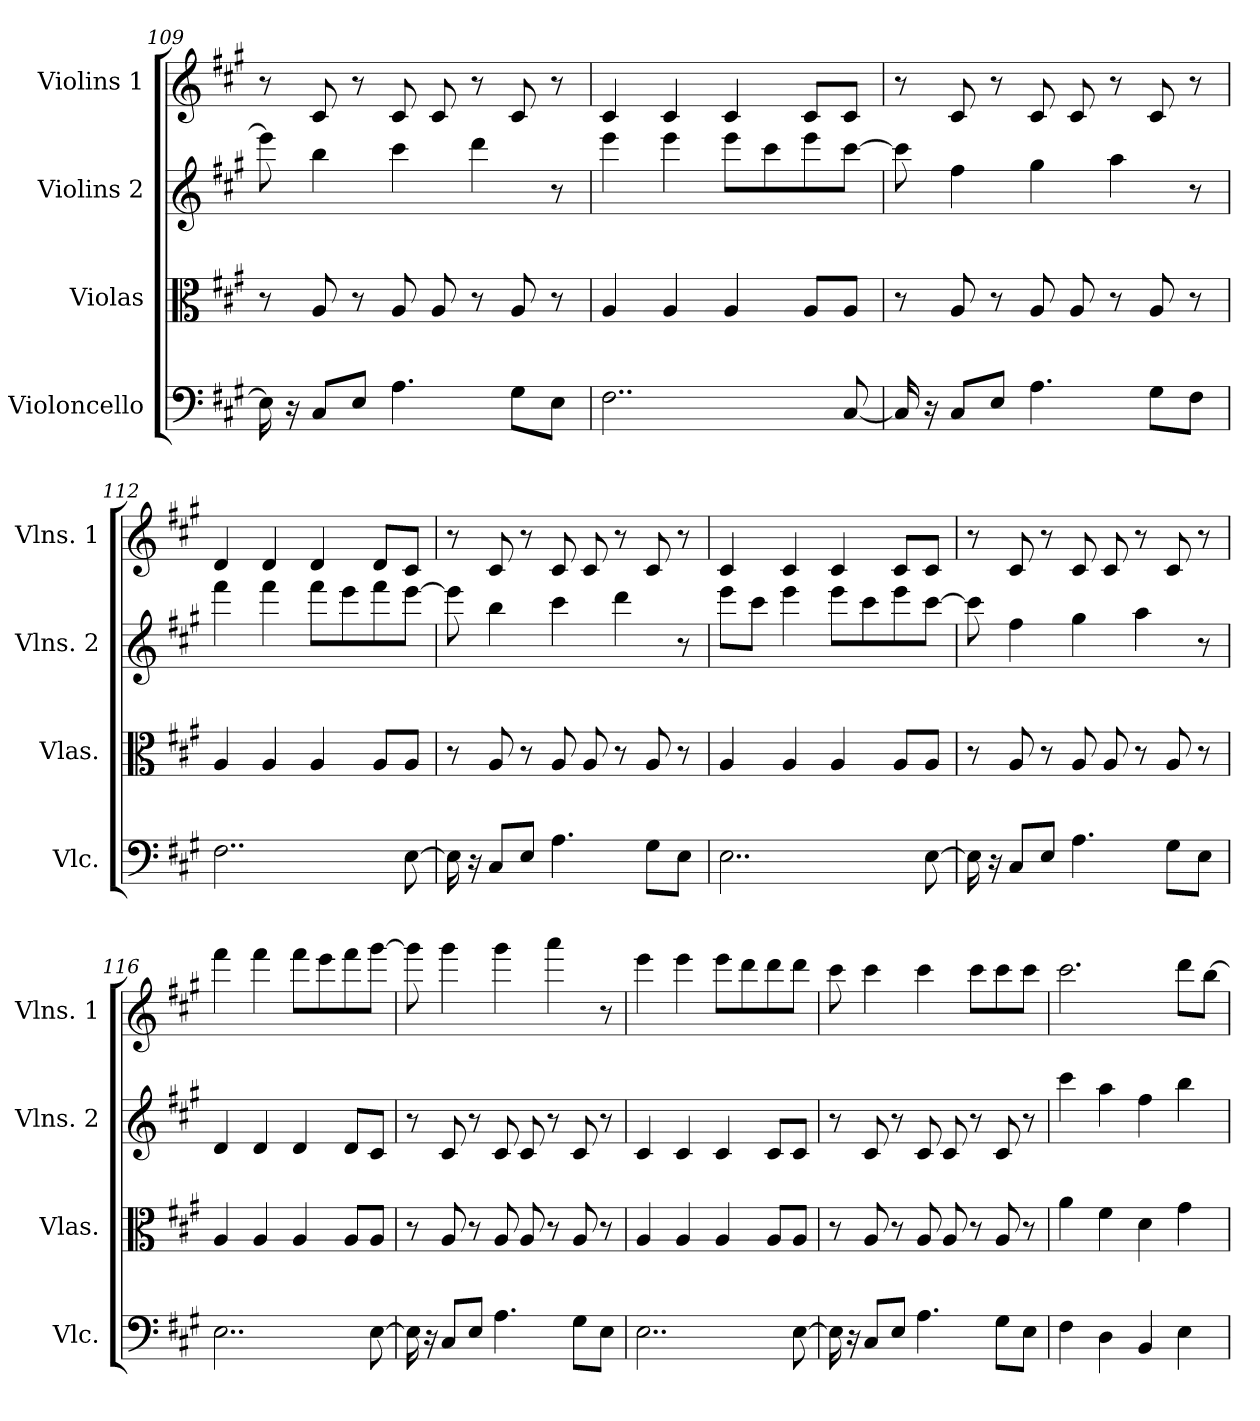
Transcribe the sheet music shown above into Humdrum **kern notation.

**kern	**kern	**kern	**kern
*part4	*part3	*part2	*part1
*staff4	*staff3	*staff2	*staff1
*I"Violoncello	*I"Violas	*I"Violins 2	*I"Violins 1
*I'Vlc.	*I'Vlas.	*I'Vlns. 2	*I'Vlns. 1
*clefF4	*clefC3	*clefG2	*clefG2
*k[f#c#g#]	*k[f#c#g#]	*k[f#c#g#]	*k[f#c#g#]
*A:	*A:	*A:	*A:
=109	=109	=109	=109
16E\]	8r	8eee\]	8r
16r	.	.	.
8C#/L	8A/	4bb\	8c#/
8E/J	8r	.	8r
4.A\	8A/	4ccc#\	8c#/
.	8A/	.	8c#/
.	8r	4ddd\	8r
8G#\L	8A/	.	8c#/
8E\J	8r	8r	8r
!!LO:LB:g=z
=110	=110	=110	=110
2..F#\	4A/	4eee\	4c#/
.	4A/	4eee\	4c#/
.	4A/	8eee\L	4c#/
.	.	8ccc#\	.
.	8A/L	8eee\	8c#/L
[8C#/	8A/J	[8ccc#\J	8c#/J
=111	=111	=111	=111
16C#/]	8r	8ccc#\]	8r
16r	.	.	.
8C#/L	8A/	4ff#\	8c#/
8E/J	8r	.	8r
4.A\	8A/	4gg#\	8c#/
.	8A/	.	8c#/
.	8r	4aa\	8r
8G#\L	8A/	.	8c#/
8F#\J	8r	8r	8r
=112	=112	=112	=112
2..F#\	4A/	4fff#\	4d/
.	4A/	4fff#\	4d/
.	4A/	8fff#\L	4d/
.	.	8eee\	.
.	8A/L	8fff#\	8d/L
[8E\	8A/J	[8eee\J	8c#/J
=113	=113	=113	=113
16E\]	8r	8eee\]	8r
16r	.	.	.
8C#/L	8A/	4bb\	8c#/
8E/J	8r	.	8r
4.A\	8A/	4ccc#\	8c#/
.	8A/	.	8c#/
.	8r	4ddd\	8r
8G#\L	8A/	.	8c#/
8E\J	8r	8r	8r
!!LO:LB:g=z
=114	=114	=114	=114
2..E\	4A/	8eee\L	4c#/
.	.	8ccc#\J	.
.	4A/	4eee\	4c#/
.	4A/	8eee\L	4c#/
.	.	8ccc#\	.
.	8A/L	8eee\	8c#/L
[8E\	8A/J	[8ccc#\J	8c#/J
=115	=115	=115	=115
16E\]	8r	8ccc#\]	8r
16r	.	.	.
8C#/L	8A/	4ff#\	8c#/
8E/J	8r	.	8r
4.A\	8A/	4gg#\	8c#/
.	8A/	.	8c#/
.	8r	4aa\	8r
8G#\L	8A/	.	8c#/
8E\J	8r	8r	8r
=116	=116	=116	=116
2..E\	4A/	4d/	4fff#\
.	4A/	4d/	4fff#\
.	4A/	4d/	8fff#\L
.	.	.	8eee\
.	8A/L	8d/L	8fff#\
[8E\	8A/J	8c#/J	[8ggg#\J
=117	=117	=117	=117
16E\]	8r	8r	8ggg#\]
16r	.	.	.
8C#/L	8A/	8c#/	4ggg#\
8E/J	8r	8r	.
4.A\	8A/	8c#/	4ggg#\
.	8A/	8c#/	.
.	8r	8r	4aaa\
8G#\L	8A/	8c#/	.
8E\J	8r	8r	8r
!!LO:PB:g=z
=118	=118	=118	=118
2..E\	4A/	4c#/	4eee\
.	4A/	4c#/	4eee\
.	4A/	4c#/	8eee\L
.	.	.	8ddd\
.	8A/L	8c#/L	8ddd\
[8E\	8A/J	8c#/J	8ddd\J
=119	=119	=119	=119
16E\]	8r	8r	8ccc#\
16r	.	.	.
8C#/L	8A/	8c#/	4ccc#\
8E/J	8r	8r	.
4.A\	8A/	8c#/	4ccc#\
.	8A/	8c#/	.
.	8r	8r	8ccc#\L
8G#\L	8A/	8c#/	8ccc#\
8E\J	8r	8r	8ccc#\J
=120	=120	=120	=120
4F#\	4a\	4ccc#\	2.ccc#\
4D\	4f#\	4aa\	.
4BB/	4d\	4ff#\	.
4E\	4g#\	4bb\	8ddd\L
.	.	.	[8bb\J
=	=	=	=
*-	*-	*-	*-
